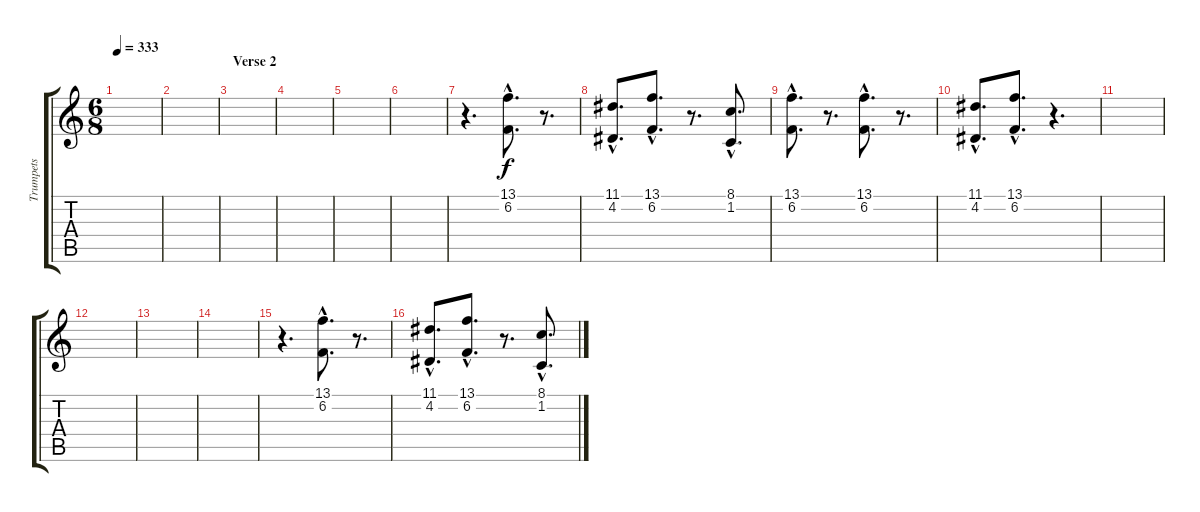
\track ("Trumpets" "Trumpets") {instrument trumpet}
\staff {score tabs}
\tuning (E4 B3 G3 D3 A2 E2) {hide}
\ts (6 8)
\tempo 333
\clef g2
\ks c
|
|
\section ("" "Verse 2")
|
|
|
|
r.4{d} (13.1{hac} 6.2{hac}).8{d} r.8{d} |
(11.1{hac} 4.2{hac}).8{d} (13.1{hac} 6.2{hac}).8{d} r.8{d} (8.1{hac} 1.2{hac}).8{d} |
(13.1{hac} 6.2{hac}).8{d} r.8{d} (13.1{hac} 6.2{hac}).8{d} r.8{d} |
(11.1{hac} 4.2{hac}).8{d} (13.1{hac} 6.2{hac}).8{d} r.4{d} |
|
|
|
|
r.4{d} (13.1{hac} 6.2{hac}).8{d} r.8{d} |
(11.1{hac} 4.2{hac}).8{d} (13.1{hac} 6.2{hac}).8{d} r.8{d} (8.1{hac} 1.2{hac}).8{d}
